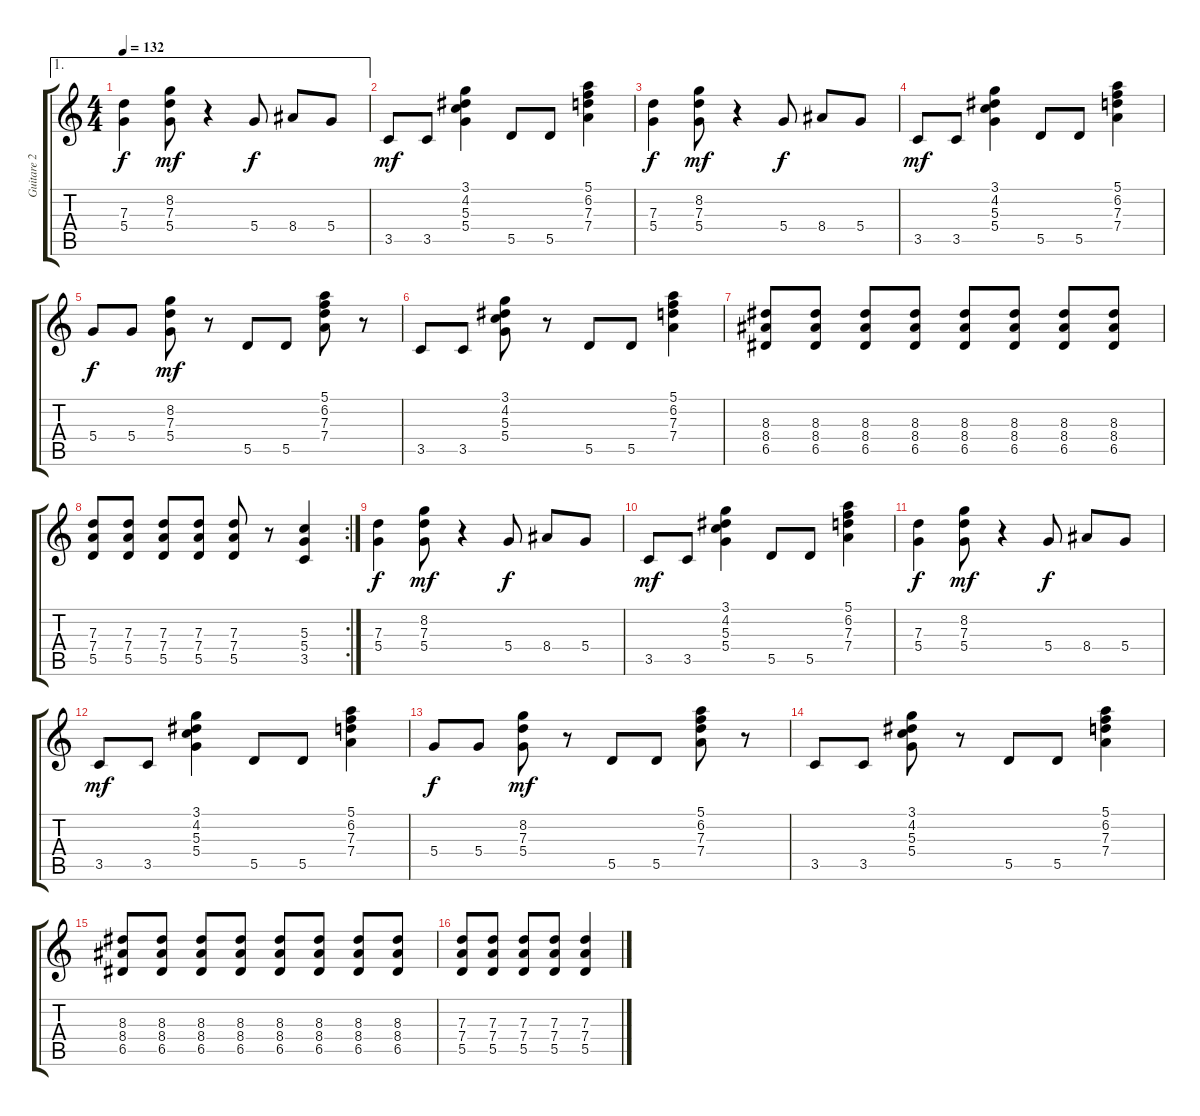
\track ("Guitare 2" "Guitare 2") {instrument electricguitarmuted}
\staff {score tabs}
\tuning (E4 B3 G3 D3 A2 E2) {hide}
\ae 1
\ts (4 4)
\tempo 132
\clef g2
\ks c
(7.3 5.4).4{dy f} (8.2 7.3 5.4).8{dy mf} r.4 5.4.8{dy f} 8.4.8 5.4.8 |
3.5.8{dy mf} 3.5.8 (3.1 4.2 5.3 5.4).4 5.5.8 5.5.8 (5.1 6.2 7.3 7.4).4 |
(7.3 5.4).4{dy f} (8.2 7.3 5.4).8{dy mf} r.4 5.4.8{dy f} 8.4.8 5.4.8 |
3.5.8{dy mf} 3.5.8 (3.1 4.2 5.3 5.4).4 5.5.8 5.5.8 (5.1 6.2 7.3 7.4).4 |
5.4.8{dy f} 5.4.8 (8.2 7.3 5.4).8{dy mf} r.8 5.5.8 5.5.8 (5.1 6.2 7.3 7.4).8 r.8 |
3.5.8 3.5.8 (3.1 4.2 5.3 5.4).8 r.8 5.5.8 5.5.8 (5.1 6.2 7.3 7.4).4 |
(8.3 8.4 6.5).8 (8.3 8.4 6.5).8 (8.3 8.4 6.5).8 (8.3 8.4 6.5).8 (8.3 8.4 6.5).8 (8.3 8.4 6.5).8 (8.3 8.4 6.5).8 (8.3 8.4 6.5).8 |
\rc 2
(7.3 7.4 5.5).8 (7.3 7.4 5.5).8 (7.3 7.4 5.5).8 (7.3 7.4 5.5).8 (7.3 7.4 5.5).8 r.8 (5.3 5.4 3.5).4 |
(7.3 5.4).4{dy f} (8.2 7.3 5.4).8{dy mf} r.4 5.4.8{dy f} 8.4.8 5.4.8 |
3.5.8{dy mf} 3.5.8 (3.1 4.2 5.3 5.4).4 5.5.8 5.5.8 (5.1 6.2 7.3 7.4).4 |
(7.3 5.4).4{dy f} (8.2 7.3 5.4).8{dy mf} r.4 5.4.8{dy f} 8.4.8 5.4.8 |
3.5.8{dy mf} 3.5.8 (3.1 4.2 5.3 5.4).4 5.5.8 5.5.8 (5.1 6.2 7.3 7.4).4 |
5.4.8{dy f} 5.4.8 (8.2 7.3 5.4).8{dy mf} r.8 5.5.8 5.5.8 (5.1 6.2 7.3 7.4).8 r.8 |
3.5.8 3.5.8 (3.1 4.2 5.3 5.4).8 r.8 5.5.8 5.5.8 (5.1 6.2 7.3 7.4).4 |
(8.3 8.4 6.5).8 (8.3 8.4 6.5).8 (8.3 8.4 6.5).8 (8.3 8.4 6.5).8 (8.3 8.4 6.5).8 (8.3 8.4 6.5).8 (8.3 8.4 6.5).8 (8.3 8.4 6.5).8 |
(7.3 7.4 5.5).8 (7.3 7.4 5.5).8 (7.3 7.4 5.5).8 (7.3 7.4 5.5).8 (7.3 7.4 5.5).4
